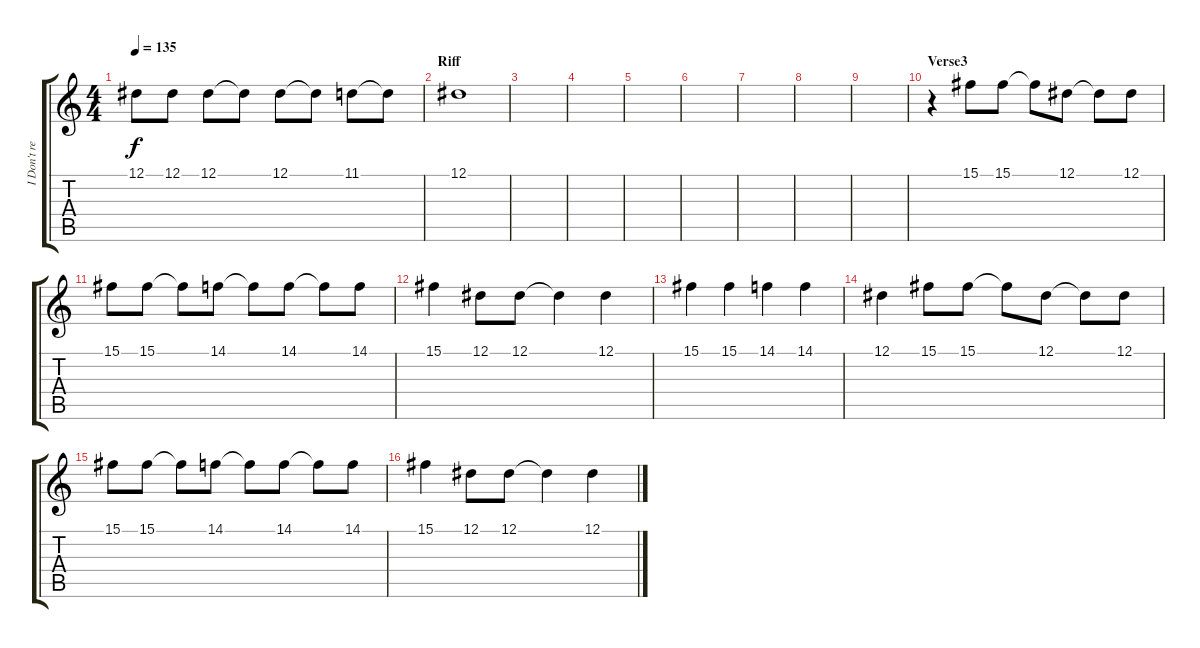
\track ("I Don't remember his name(Vocals)" "I Don't re") {instrument trumpet}
\staff {score tabs}
\tuning (Eb4 Bb3 Gb3 Db3 Ab2 Eb2) {hide}
\ts (4 4)
\tempo 135
\clef g2
\ks c
12.1{t}.8{dy f} 12.1.8 12.1.8 12.1{t}.8 12.1.8 12.1{t}.8 11.1.8 11.1{t}.8 |
\section ("" "Riff")
12.1.1 |
|
|
|
|
|
|
|
\section ("" "Verse3")
r.4 15.1.8 15.1.8 15.1{t}.8 12.1.8 12.1{t}.8 12.1.8 |
15.1.8 15.1.8 15.1{t}.8 14.1.8 14.1{t}.8 14.1.8 14.1{t}.8 14.1.8 |
15.1.4 12.1.8 12.1.8 12.1{t}.4 12.1.4 |
15.1.4 15.1.4 14.1.4 14.1.4 |
12.1.4 15.1.8 15.1.8 15.1{t}.8 12.1.8 12.1{t}.8 12.1.8 |
15.1.8 15.1.8 15.1{t}.8 14.1.8 14.1{t}.8 14.1.8 14.1{t}.8 14.1.8 |
15.1.4 12.1.8 12.1.8 12.1{t}.4 12.1.4
